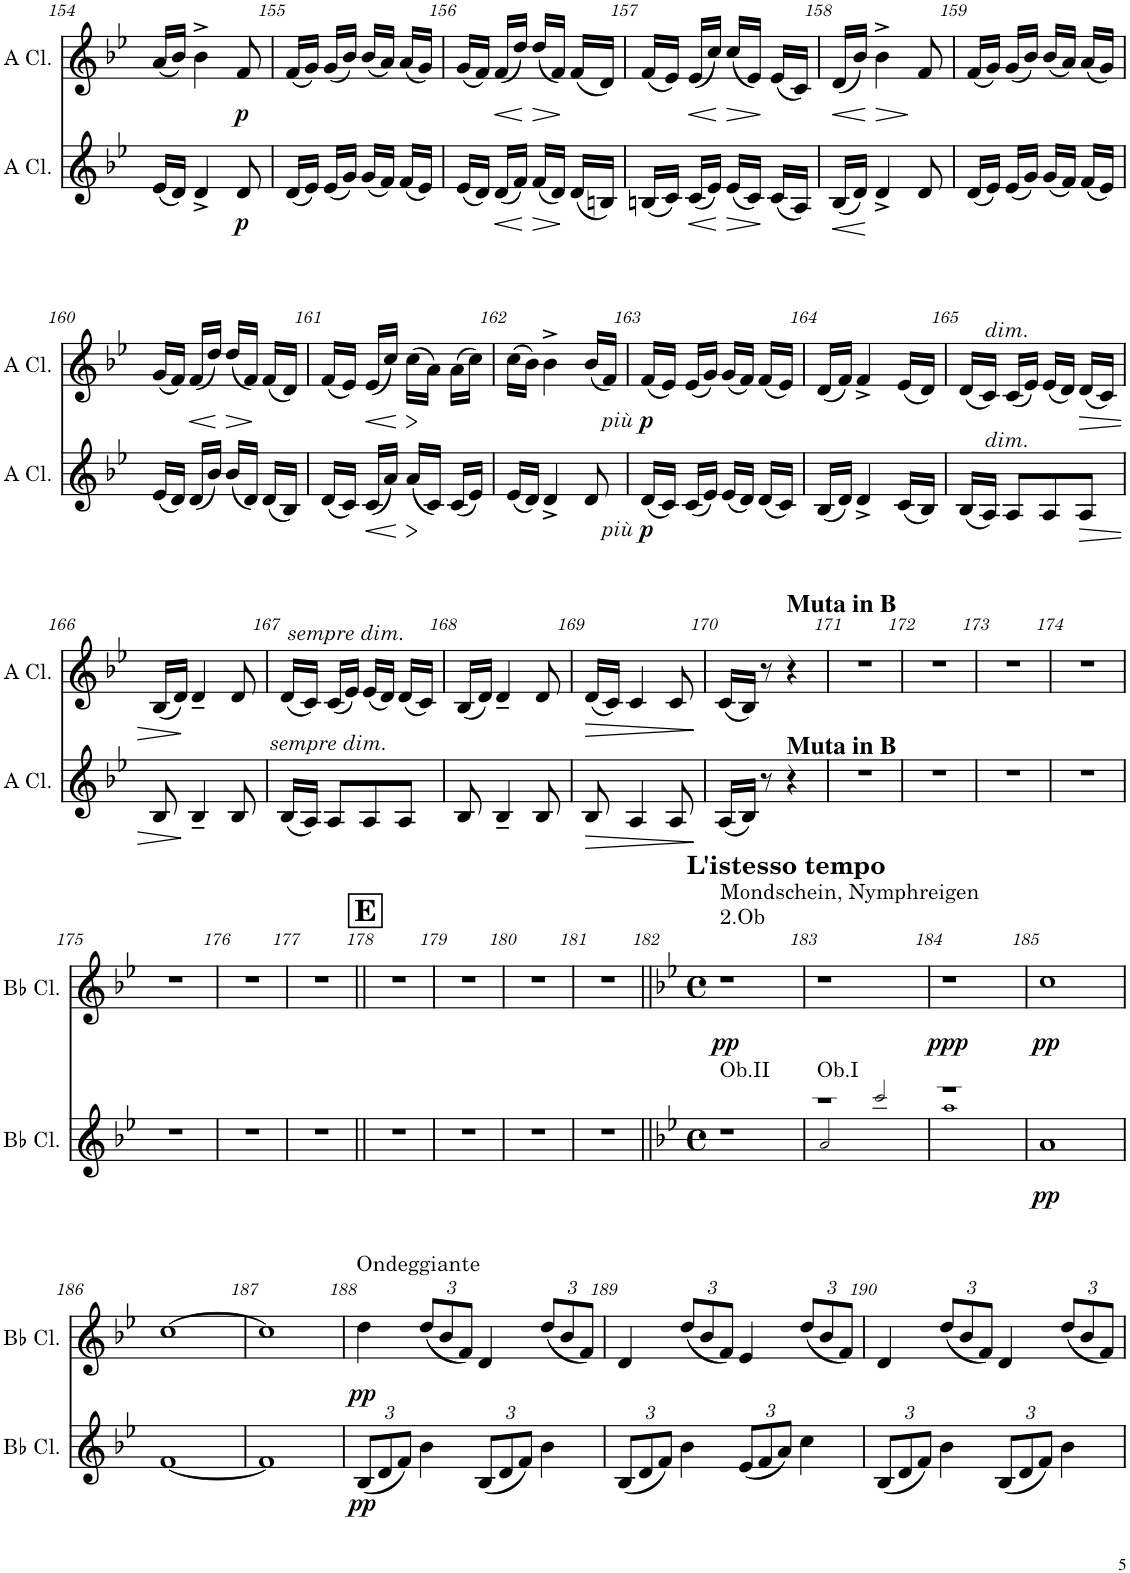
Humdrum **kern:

**kern	**dynam	**kern	**dynam
*part2	*part2	*part1	*part1
*staff2	*staff2	*staff1	*staff1
*I"A Clarinet	*	*I"A Clarinet	*
*I'A Cl.	*	*I'A Cl.	*
!!LO:PB:g=z
*clefG2	*	*clefG2	*
*Trd2c3	*	*Trd2c3	*
*k[b-e-]	*	*k[b-e-]	*
*M2/4	*	*M2/4	*
=154	=154	=154	=154
(16e-/LL	.	(16a/LL	.
16d/JJ)	.	16b-/JJ)	.
4d^/	.	4b-^\	.
!	!LO:DY:b	!	!LO:DY:b
8d/	p	8f/	p
=155	=155	=155	=155
(16d/LL	.	(16f/LL	.
16e-/JJ)	.	16g/JJ)	.
(16e-/LL	.	(16g/LL	.
16g/JJ)	.	16b-/JJ)	.
(16g/LL	.	(16b-/LL	.
16f/JJ)	.	16a/JJ)	.
(16f/LL	.	(16a/LL	.
16e-/JJ)	.	16g/JJ)	.
=156	=156	=156	=156
(16e-/LL	.	(16g/LL	.
16d/JJ)	.	16f/JJ)	.
!	!LO:HP:b	!	!LO:HP:b
(16d/LL	<	(16f/LL	<
16f/JJ)	.	16dd/JJ)	.
!	!LO:HP:n=1:b	!	!LO:HP:n=1:b
(16f/LL	[ >	(16dd/LL	[ >
16d/JJ)	.	16f/JJ)	.
(16d/LL	]	(16f/LL	]
16Bn/JJ)	.	16d/JJ)	.
=157	=157	=157	=157
(16Bn/LL	.	(16f/LL	.
16c/JJ)	.	16e-/JJ)	.
!	!LO:HP:b	!	!LO:HP:b
(16c/LL	<	(16e-/LL	<
16e-/JJ)	.	16cc/JJ)	.
!	!LO:HP:n=1:b	!	!LO:HP:n=1:b
(16e-/LL	[ >	(16cc/LL	[ >
16c/JJ)	.	16e-/JJ)	.
(16c/LL	]	(16e-/LL	]
16A/JJ)	.	16c/JJ)	.
=158	=158	=158	=158
!	!LO:HP:b	!	!LO:HP:b
(16B-/LL	<	(16d/LL	<
16d/JJ)	.	16b-/JJ)	.
!	!	!	!LO:HP:n=1:b
4d^/	[	4b-^\	[ >
8d/	.	8f/	]
=159	=159	=159	=159
(16d/LL	.	(16f/LL	.
16e-/JJ)	.	16g/JJ)	.
(16e-/LL	.	(16g/LL	.
16g/JJ)	.	16b-/JJ)	.
(16g/LL	.	(16b-/LL	.
16f/JJ)	.	16a/JJ)	.
(16f/LL	.	(16a/LL	.
16e-/JJ)	.	16g/JJ)	.
!!LO:LB:g=z
=160	=160	=160	=160
(16e-/LL	.	(16g/LL	.
16d/JJ)	.	16f/JJ)	.
!	!	!	!LO:HP:b
(16d/LL	.	(16f/LL	<
16b-/JJ)	.	16dd/JJ)	.
!	!	!	!LO:HP:n=1:b
(16b-/LL	.	(16dd/LL	[ >
16d/JJ)	.	16f/JJ)	.
(16d/LL	.	(16f/LL	]
16B-/JJ)	.	16d/JJ)	.
=161	=161	=161	=161
(16d/LL	.	(16f/LL	.
16c/JJ)	.	16e-/JJ)	.
!	!LO:HP:b	!	!LO:HP:b
(16c/LL	<	(16e-/LL	<
16a/JJ)	.	16cc/JJ)	.
!	!LO:HP:n=1:b	!	!LO:HP:n=1:b
(16a/LL	[ >	(16cc\LL	[ >
16c/JJ)	]	16a\JJ)	]
(16c/LL	.	(16a\LL	.
16e-/JJ)	.	16cc\JJ)	.
=162	=162	=162	=162
(16e-/LL	.	(16cc\LL	.
16d/JJ)	.	16b-\JJ)	.
4d^/	.	4b-^\	.
8d/	.	(16b-/LL	.
.	.	16f/JJ)	.
=163	=163	=163	=163
!	!LO:DY:b	!	!
!	!LO:DY:n=1:b	!	!LO:DY:b
!	!	!	!LO:DY:n=1:b
(16d/LL	other-dynamics p	(16f/LL	other-dynamics p
16c/JJ)	.	16e-/JJ)	.
(16c/LL	.	(16e-/LL	.
16e-/JJ)	.	16g/JJ)	.
(16e-/LL	.	(16g/LL	.
16d/JJ)	.	16f/JJ)	.
(16d/LL	.	(16f/LL	.
16c/JJ)	.	16e-/JJ)	.
=164	=164	=164	=164
(16B-/LL	.	(16d/LL	.
16d/JJ)	.	16f/JJ)	.
4d^/	.	4f^/	.
(16c/LL	.	(16e-/LL	.
16B-/JJ)	.	16d/JJ)	.
=165	=165	=165	=165
(16B-/LL	.	(16d/LL	.
16A/JJ)	.	16c/JJ)	.
!	!	!LO:TX:a:i:t=dim.	!
!LO:TX:a:i:t=dim.	!	!	!
8A/L	.	(16c/LL	.
.	.	16e-/JJ)	.
8A/	.	(16e-/LL	.
.	.	16d/JJ)	.
!	!LO:HP:b	!	!LO:HP:b
8A/J	>	(16d/LL	>
.	.	16c/JJ)	.
!!LO:LB:g=z
=166	=166	=166	=166
8B-/	.	(16B-/LL	.
.	.	16d/JJ)	.
4B-~/	]	4d~/	]
8B-/	.	8d/	.
=167	=167	=167	=167
(16B-/LL	.	(16d/LL	.
16A/JJ)	.	16c/JJ)	.
!LO:TX:a:i:t=sempre dim.	!	!	!
8A/L	.	(16c/LL	.
!	!	!LO:TX:a:i:t=sempre dim.	!
.	.	16e-/JJ)	.
8A/	.	(16e-/LL	.
.	.	16d/JJ)	.
8A/J	.	(16d/LL	.
.	.	16c/JJ)	.
=168	=168	=168	=168
8B-/	.	(16B-/LL	.
.	.	16d/JJ)	.
4B-~/	.	4d~/	.
8B-/	.	8d/	.
=169	=169	=169	=169
!	!LO:HP:b	!	!LO:HP:b
8B-/	>	(16d/LL	>
.	.	16c/JJ)	.
4A/	.	4c/	.
8A/	.	8c/	.
.	]	.	]
=170	=170	=170	=170
(16A/LL	.	(16c/LL	.
16B-/JJ)	.	16B-/JJ)	.
8r	.	8r	.
!	!	!LO:TX:a:B:t=Muta in B	!
!LO:TX:a:B:t=Muta in B	!	!	!
4r	.	4r	.
=171	=171	=171	=171
2r	.	2r	.
=172	=172	=172	=172
2r	.	2r	.
=173	=173	=173	=173
2r	.	2r	.
=174	=174	=174	=174
2r	.	2r	.
!!LO:LB:g=z
=175	=175	=175	=175
2r	.	2r	.
=176	=176	=176	=176
2r	.	2r	.
=177	=177	=177	=177
2r	.	2r	.
!!LO:REH:place=s1:a:B:cj:fs=14:t=E
=178||	=178||	=178||	=178||
2r	.	2r	.
=179	=179	=179	=179
2r	.	2r	.
=180	=180	=180	=180
2r	.	2r	.
=181	=181	=181	=181
2r	.	2r	.
=182||	=182||	=182||	=182||
*k[b-e-]	*	*k[b-e-]	*
*M4/4	*	*M4/4	*
*met(c)	*	*met(c)	*
*^	*	*^	*
!	!	!	!LO:TX:a:B:t=L'istesso tempo	!	!
!	!	!	!LO:TX:a:t=Mondschein, Nymphreigen	!	!
!	!	!	!LO:TX:a:t=2.Ob	!	!
!LO:TX:a:t=Ob.II	!	!	!	!	!
!	!	!	!	!	!LO:DY:b
1r	[1e-!	.	1r	[1e-!	pp
=183	=183	=183	=183	=183	=183
*	*^	*	*	*	*
!LO:TX:a:t=Ob.I	!	!	!	!	!	!
1r	1e-!]	2a!/	.	1r	1e-!]	.
.	.	2ccc!/	.	.	.	.
=184	=184	=184	=184	=184	=184	=184
!	!	!	!	!	!	!LO:DY:b
1r	1ccc!	1aa!	.	1r	1cc!	ppp
=185	=185	=185	=185	=185	=185	=185
!	!	!	!LO:DY:b	!	!	!LO:DY:b
*v	*v	*v	*	*	*	*
*	*	*v	*v	*
1a	pp	1cc	pp
!!LO:LB:g=z
=186	=186	=186	=186
[1f	.	[1cc	.
=187	=187	=187	=187
1f]	.	1cc]	.
=188	=188	=188	=188
*Xbrackettup	*	*	*
!	!	!LO:TX:a:t=Ondeggiante	!
!	!LO:DY:b	!	!LO:DY:b
(12B-/L	pp	4dd\	pp
12d/	.	.	.
12f/J)	.	.	.
*	*	*Xbrackettup	*
4b-\	.	(12dd/L	.
.	.	12b-/	.
.	.	12f/J)	.
(12B-/L	.	4d/	.
12d/	.	.	.
12f/J)	.	.	.
4b-\	.	(12dd/L	.
.	.	12b-/	.
.	.	12f/J)	.
=189	=189	=189	=189
(12B-/L	.	4d/	.
12d/	.	.	.
12f/J)	.	.	.
4b-\	.	(12dd/L	.
.	.	12b-/	.
.	.	12f/J)	.
(12e-/L	.	4e-/	.
12f/	.	.	.
12a/J)	.	.	.
4cc\	.	(12dd/L	.
.	.	12b-/	.
.	.	12f/J)	.
=190	=190	=190	=190
(12B-/L	.	4d/	.
12d/	.	.	.
12f/J)	.	.	.
4b-\	.	(12dd/L	.
.	.	12b-/	.
.	.	12f/J)	.
(12B-/L	.	4d/	.
12d/	.	.	.
12f/J)	.	.	.
4b-\	.	(12dd/L	.
.	.	12b-/	.
.	.	12f/J)	.
=	=	=	=
*-	*-	*-	*-
